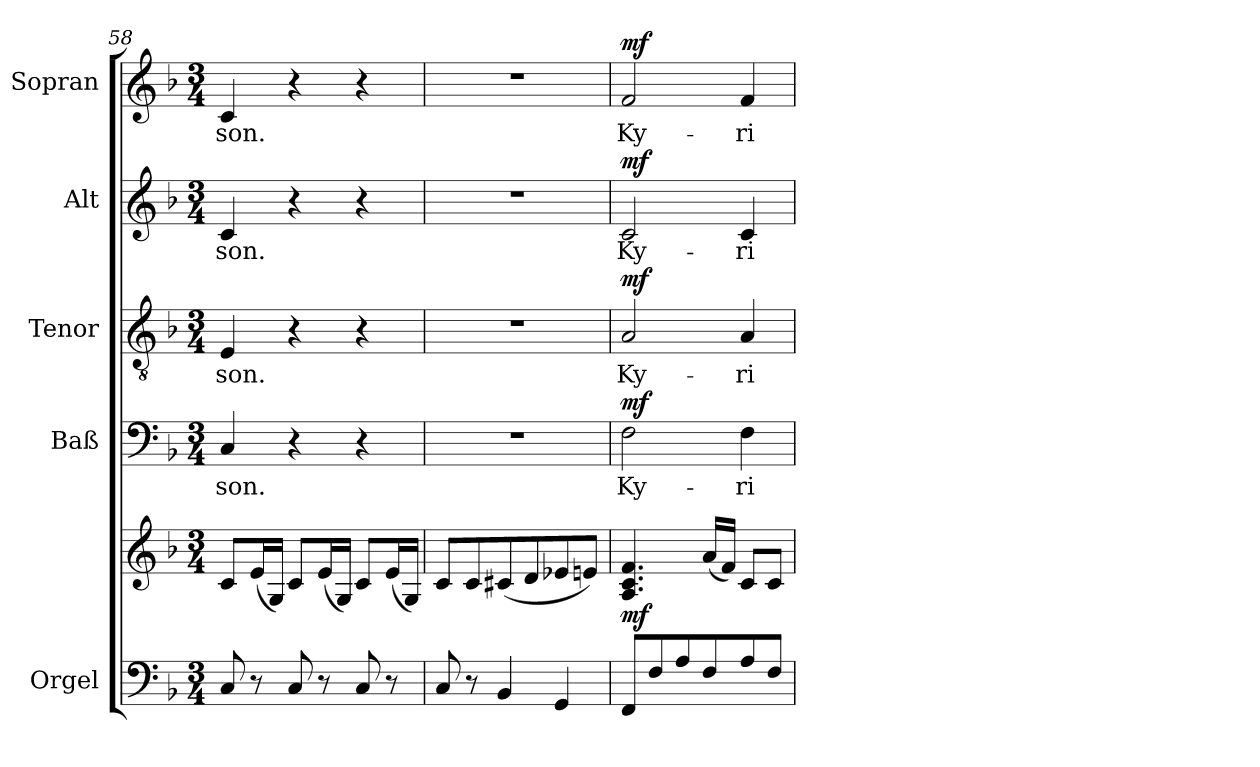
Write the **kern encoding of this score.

**kern	**kern	**dynam	**kern	**text	**dynam	**kern	**text	**dynam	**kern	**text	**dynam	**kern	**text	**dynam
*part5	*part5	*part5	*part4	*part4	*part4	*part3	*part3	*part3	*part2	*part2	*part2	*part1	*part1	*part1
*staff6	*staff5	*staff5/6	*staff4	*staff4	*staff4	*staff3	*staff3	*staff3	*staff2	*staff2	*staff2	*staff1	*staff1	*staff1
*I"Orgel	*	*	*I"Baß	*	*	*I"Tenor	*	*	*I"Alt	*	*	*I"Sopran	*	*
*I'Org.	*	*	*	*	*	*	*	*	*	*	*	*	*	*
*clefF4	*clefG2	*	*clefF4	*	*	*clefGv2	*	*	*clefG2	*	*	*clefG2	*	*
*k[b-]	*k[b-]	*	*k[b-]	*	*	*k[b-]	*	*	*k[b-]	*	*	*k[b-]	*	*
*F:	*F:	*	*F:	*	*	*F:	*	*	*F:	*	*	*F:	*	*
*M3/4	*M3/4	*	*M3/4	*	*	*M3/4	*	*	*M3/4	*	*	*M3/4	*	*
=58	=58	=58	=58	=58	=58	=58	=58	=58	=58	=58	=58	=58	=58	=58
!	!	!	!	!LO:LY:b	!	!	!LO:LY:b	!	!	!LO:LY:b	!	!	!LO:LY:b	!
8C/	8c/L	.	4C/	-son.	.	4E/	-son.	.	4c/	-son.	.	4c/	-son.	.
8r	(<16e/L	.	.	.	.	.	.	.	.	.	.	.	.	.
.	16G/JJ)	.	.	.	.	.	.	.	.	.	.	.	.	.
8C/	8c/L	.	4r	.	.	4r	.	.	4r	.	.	4r	.	.
8r	(<16e/L	.	.	.	.	.	.	.	.	.	.	.	.	.
.	16G/JJ)	.	.	.	.	.	.	.	.	.	.	.	.	.
8C/	8c/L	.	4r	.	.	4r	.	.	4r	.	.	4r	.	.
8r	(<16e/L	.	.	.	.	.	.	.	.	.	.	.	.	.
.	16G/JJ)	.	.	.	.	.	.	.	.	.	.	.	.	.
=59	=59	=59	=59	=59	=59	=59	=59	=59	=59	=59	=59	=59	=59	=59
8C/	8c/L	.	2.r	.	.	2.r	.	.	2.r	.	.	2.r	.	.
8r	8c/	.	.	.	.	.	.	.	.	.	.	.	.	.
4BB-/	(<8c#X/	.	.	.	.	.	.	.	.	.	.	.	.	.
.	8d/	.	.	.	.	.	.	.	.	.	.	.	.	.
4GG/	8e-X/	.	.	.	.	.	.	.	.	.	.	.	.	.
.	8en/J)	.	.	.	.	.	.	.	.	.	.	.	.	.
=60	=60	=60	=60	=60	=60	=60	=60	=60	=60	=60	=60	=60	=60	=60
!	!	!LO:DY:b	!	!LO:LY:b	!LO:DY:a	!	!LO:LY:b	!LO:DY:a	!	!LO:LY:b	!LO:DY:a	!	!LO:LY:b	!LO:DY:a
8FF/L	4.A/ 4.c/ 4.f/	mf	2F\	Ky-	mf	2A/	Ky-	mf	2c/	Ky-	mf	2f/	Ky-	mf
8F/	.	.	.	.	.	.	.	.	.	.	.	.	.	.
8A/	.	.	.	.	.	.	.	.	.	.	.	.	.	.
8F/	(<16a/LL	.	.	.	.	.	.	.	.	.	.	.	.	.
.	16f/JJ)	.	.	.	.	.	.	.	.	.	.	.	.	.
!	!	!	!	!LO:LY:b	!	!	!LO:LY:b	!	!	!LO:LY:b	!	!	!LO:LY:b	!
8A/	8c/L	.	4F\	-ri-	.	4A/	-ri-	.	4c/	-ri-	.	4f/	-ri-	.
8F/J	8c/J	.	.	.	.	.	.	.	.	.	.	.	.	.
=	=	=	=	=	=	=	=	=	=	=	=	=	=	=
*-	*-	*-	*-	*-	*-	*-	*-	*-	*-	*-	*-	*-	*-	*-
